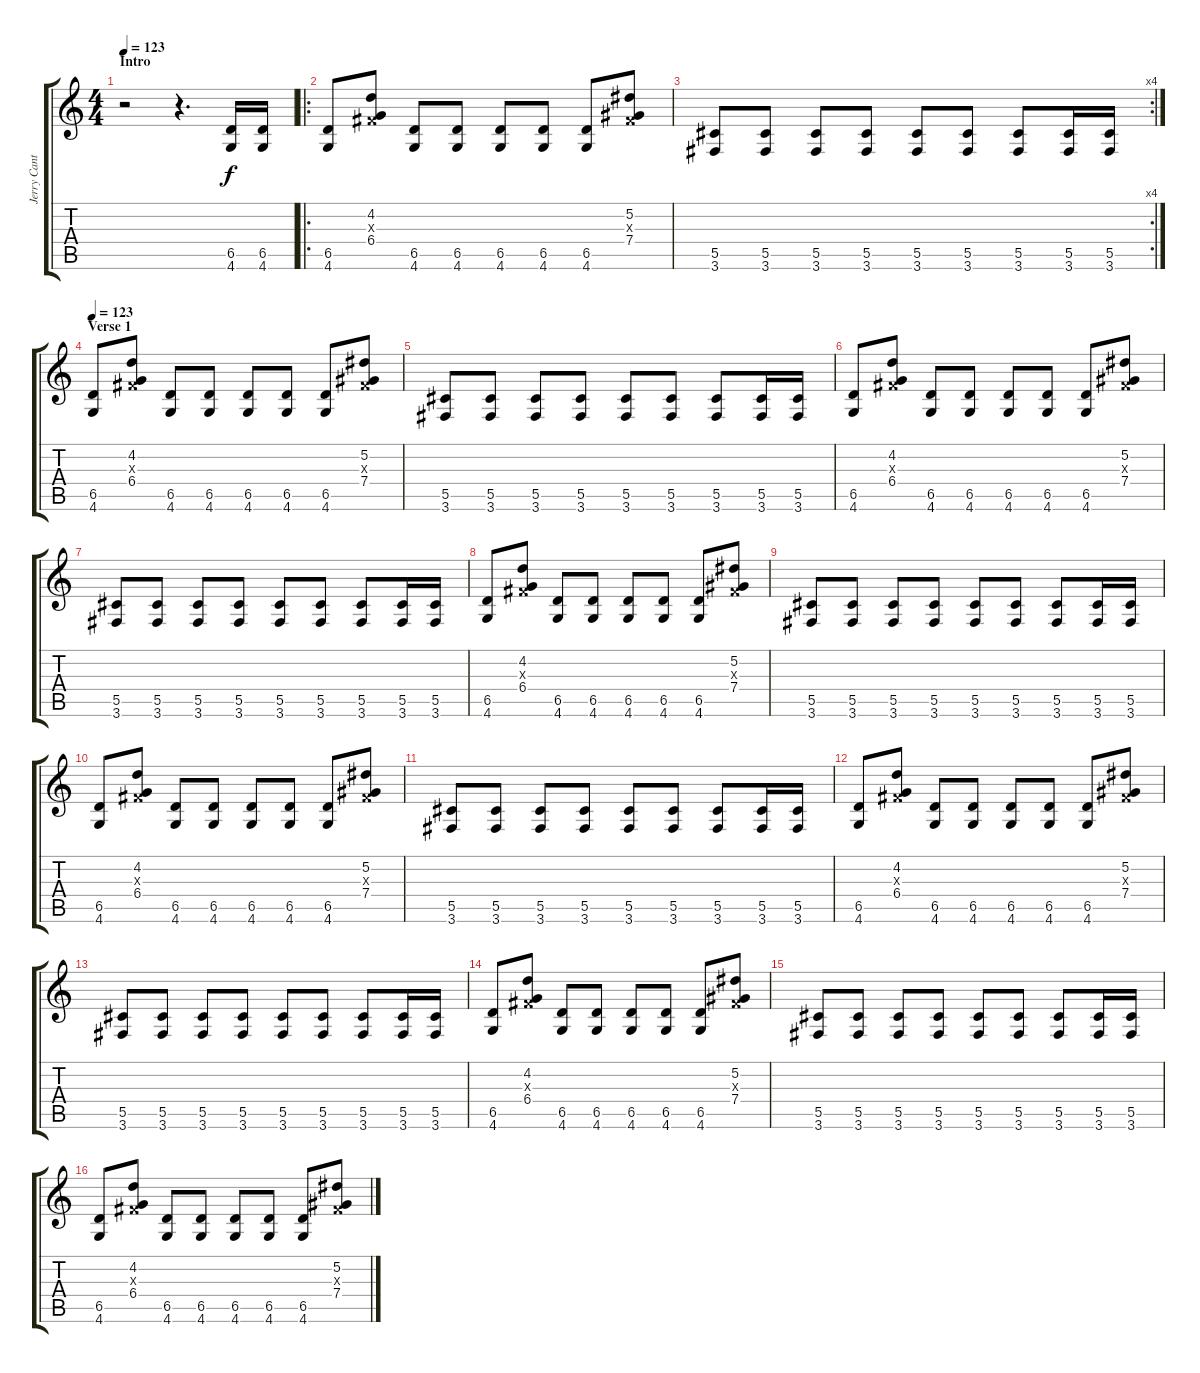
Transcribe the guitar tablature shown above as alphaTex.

\track ("Jerry Cantrell - Overdub Guitar/Solo" "Jerry Cant") {instrument distortionguitar}
\staff {score tabs}
\tuning (Eb4 Bb3 Gb3 Db3 Ab2 Eb2) {hide}
\ts (4 4)
\section ("" "Intro")
\tempo 123
\clef g2
\ks c
r.2{dy f volume 10 balance 4 instrument distortionguitar} r.4{d} (6.5 4.6).16 (6.5 4.6).16 |
\ro
(6.5 4.6).8 (4.2 0.3{x} 6.4).8 (6.5 4.6).8 (6.5 4.6).8 (6.5 4.6).8 (6.5 4.6).8 (6.5 4.6).8 (5.2 0.3{x} 7.4).8 |
\rc 4
(5.5 3.6).8 (5.5 3.6).8 (5.5 3.6).8 (5.5 3.6).8 (5.5 3.6).8 (5.5 3.6).8 (5.5 3.6).8 (5.5 3.6).16 (5.5 3.6).16 |
\section ("" "Verse 1")
\tempo 123
(6.5 4.6).8{volume 10 balance 4 instrument distortionguitar} (4.2 0.3{x} 6.4).8 (6.5 4.6).8 (6.5 4.6).8 (6.5 4.6).8 (6.5 4.6).8 (6.5 4.6).8 (5.2 0.3{x} 7.4).8 |
(5.5 3.6).8 (5.5 3.6).8 (5.5 3.6).8 (5.5 3.6).8 (5.5 3.6).8 (5.5 3.6).8 (5.5 3.6).8 (5.5 3.6).16 (5.5 3.6).16 |
(6.5 4.6).8 (4.2 0.3{x} 6.4).8 (6.5 4.6).8 (6.5 4.6).8 (6.5 4.6).8 (6.5 4.6).8 (6.5 4.6).8 (5.2 0.3{x} 7.4).8 |
(5.5 3.6).8 (5.5 3.6).8 (5.5 3.6).8 (5.5 3.6).8 (5.5 3.6).8 (5.5 3.6).8 (5.5 3.6).8 (5.5 3.6).16 (5.5 3.6).16 |
(6.5 4.6).8 (4.2 0.3{x} 6.4).8 (6.5 4.6).8 (6.5 4.6).8 (6.5 4.6).8 (6.5 4.6).8 (6.5 4.6).8 (5.2 0.3{x} 7.4).8 |
(5.5 3.6).8 (5.5 3.6).8 (5.5 3.6).8 (5.5 3.6).8 (5.5 3.6).8 (5.5 3.6).8 (5.5 3.6).8 (5.5 3.6).16 (5.5 3.6).16 |
(6.5 4.6).8 (4.2 0.3{x} 6.4).8 (6.5 4.6).8 (6.5 4.6).8 (6.5 4.6).8 (6.5 4.6).8 (6.5 4.6).8 (5.2 0.3{x} 7.4).8 |
(5.5 3.6).8 (5.5 3.6).8 (5.5 3.6).8 (5.5 3.6).8 (5.5 3.6).8 (5.5 3.6).8 (5.5 3.6).8 (5.5 3.6).16 (5.5 3.6).16 |
(6.5 4.6).8 (4.2 0.3{x} 6.4).8 (6.5 4.6).8 (6.5 4.6).8 (6.5 4.6).8 (6.5 4.6).8 (6.5 4.6).8 (5.2 0.3{x} 7.4).8 |
(5.5 3.6).8 (5.5 3.6).8 (5.5 3.6).8 (5.5 3.6).8 (5.5 3.6).8 (5.5 3.6).8 (5.5 3.6).8 (5.5 3.6).16 (5.5 3.6).16 |
(6.5 4.6).8 (4.2 0.3{x} 6.4).8 (6.5 4.6).8 (6.5 4.6).8 (6.5 4.6).8 (6.5 4.6).8 (6.5 4.6).8 (5.2 0.3{x} 7.4).8 |
(5.5 3.6).8 (5.5 3.6).8 (5.5 3.6).8 (5.5 3.6).8 (5.5 3.6).8 (5.5 3.6).8 (5.5 3.6).8 (5.5 3.6).16 (5.5 3.6).16 |
(6.5 4.6).8 (4.2 0.3{x} 6.4).8 (6.5 4.6).8 (6.5 4.6).8 (6.5 4.6).8 (6.5 4.6).8 (6.5 4.6).8 (5.2 0.3{x} 7.4).8
